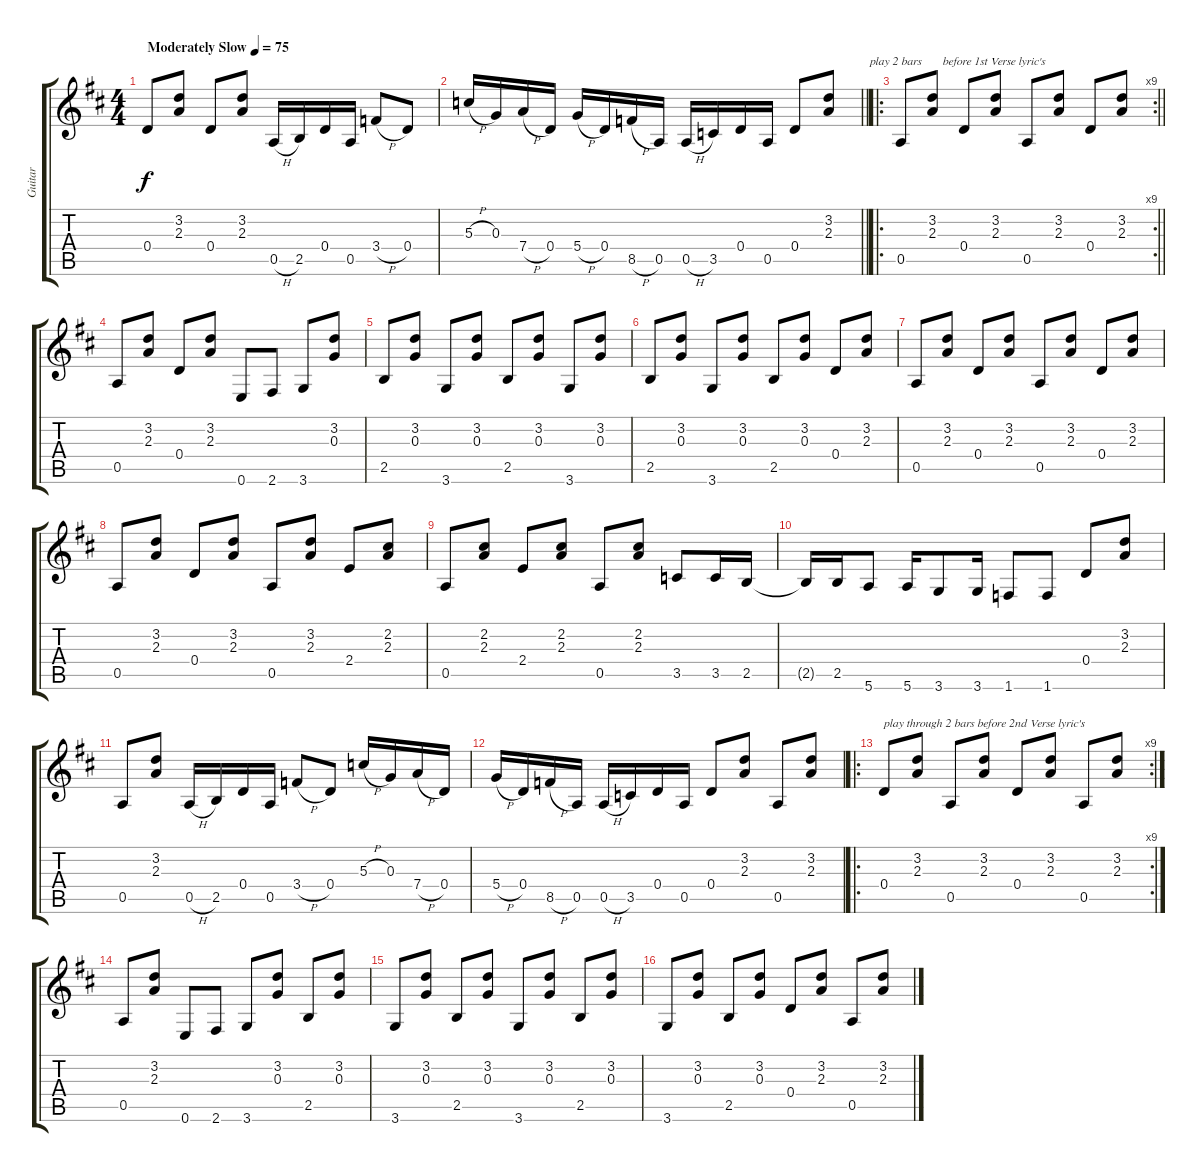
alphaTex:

\track ("Guitar" "Guitar") {instrument acousticguitarsteel}
\staff {score tabs}
\tuning (E4 B3 G3 D3 A2 E2) {hide}
\ts (4 4)
\tempo (75 "Moderately Slow")
\clef g2
\ks d
0.4.8{dy f instrument acousticguitarsteel} (3.2 2.3).8 0.4.8 (3.2 2.3).8 0.5{h}.16 2.5.16 0.4.16 0.5.16 3.4{h}.8 0.4.8 |
\barLineRight lightlight
5.3{h}.16 0.3.16 7.4{h}.16 0.4.16 5.4{h}.16 0.4.16 8.5{h}.16 0.5.16 0.5{h}.16 3.5.16 0.4.16 0.5.16 0.4.8{txt "                         play 2 bars "} (3.2 2.3).8 |
\ro
\rc 9
\barLineRight lightlight
0.5.8{txt "              before 1st Verse lyric's"} (3.2 2.3).8 0.4.8 (3.2 2.3).8 0.5.8 (3.2 2.3).8 0.4.8 (3.2 2.3).8 |
0.5.8 (3.2 2.3).8 0.4.8 (3.2 2.3).8 0.6.8{beam Up} 2.6.8{beam Up} 3.6.8 (3.2 0.3).8 |
2.5.8 (3.2 0.3).8 3.6.8 (3.2 0.3).8 2.5.8 (3.2 0.3).8 3.6.8 (3.2 0.3).8 |
2.5.8 (3.2 0.3).8 3.6.8 (3.2 0.3).8 2.5.8 (3.2 0.3).8 0.4.8 (3.2 2.3).8 |
0.5.8 (3.2 2.3).8 0.4.8 (3.2 2.3).8 0.5.8 (3.2 2.3).8 0.4.8 (3.2 2.3).8 |
0.5.8 (3.2 2.3).8 0.4.8 (3.2 2.3).8 0.5.8 (3.2 2.3).8 2.4.8 (2.2 2.3).8 |
0.5.8 (2.2 2.3).8 2.4.8 (2.2 2.3).8 0.5.8 (2.2 2.3).8 3.5.8 3.5.16 2.5.16 |
2.5{t}.16 2.5.16 5.6.8 5.6.16 3.6.8 3.6.16 1.6.8 1.6.8 0.4.8 (3.2 2.3).8 |
0.5.8{beam merge} (3.2 2.3).8 0.5{h}.16 2.5.16 0.4.16{beam merge} 0.5.16{beam split} 3.4{h}.8{beam merge} 0.4.8 5.3{h}.16 0.3.16 7.4{h}.16 0.4.16 |
5.4{h}.16 0.4.16 8.5{h}.16 0.5.16 0.5{h}.16 3.5.16 0.4.16 0.5.16 0.4.8 (3.2 2.3).8 0.5.8 (3.2 2.3).8 |
\ro
\rc 9
0.4.8{txt "play through 2 bars before 2nd Verse lyric's"} (3.2 2.3).8 0.5.8 (3.2 2.3).8 0.4.8 (3.2 2.3).8 0.5.8 (3.2 2.3).8 |
0.5.8 (3.2 2.3).8 0.6.8{beam Up} 2.6.8{beam Up} 3.6.8 (3.2 0.3).8 2.5.8 (3.2 0.3).8 |
3.6.8 (3.2 0.3).8 2.5.8 (3.2 0.3).8 3.6.8 (3.2 0.3).8 2.5.8 (3.2 0.3).8 |
3.6.8 (3.2 0.3).8 2.5.8 (3.2 0.3).8 0.4.8 (3.2 2.3).8 0.5.8 (3.2 2.3).8
